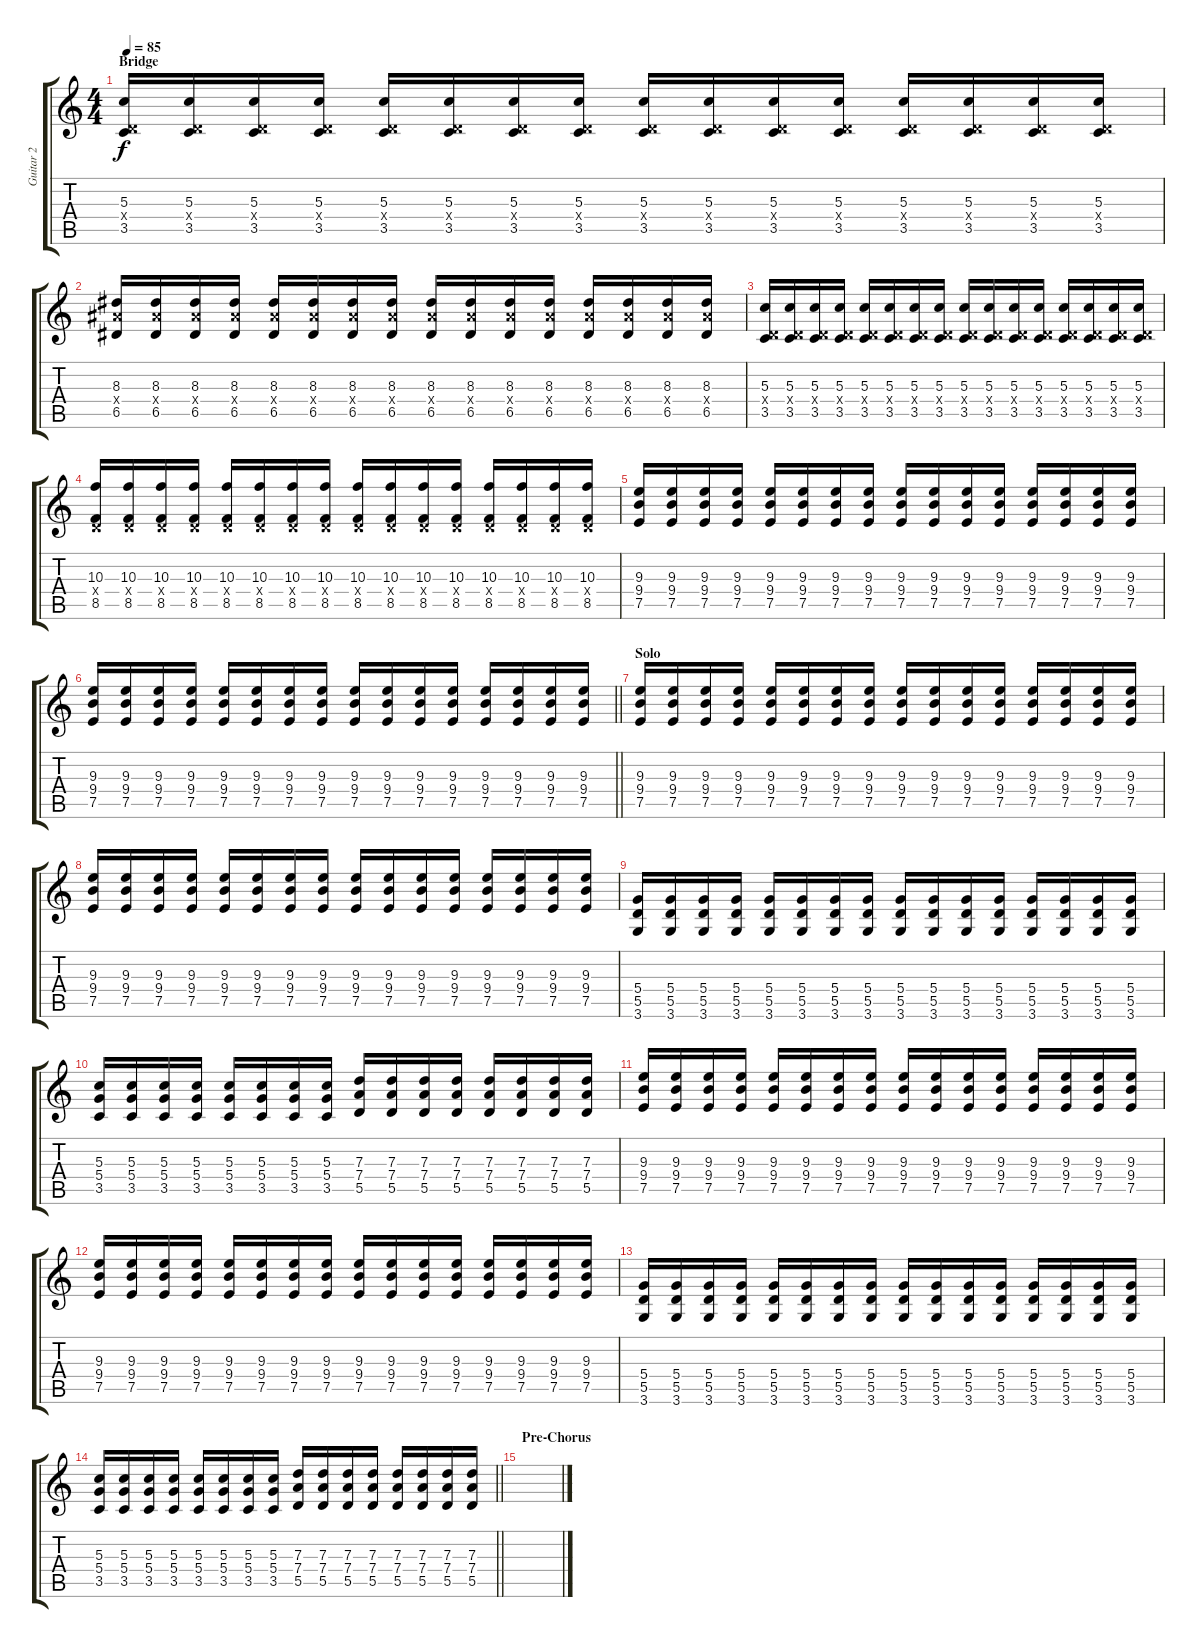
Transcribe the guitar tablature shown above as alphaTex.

\track ("Guitar 2" "Guitar 2") {instrument overdrivenguitar}
\staff {score tabs}
\tuning (E4 B3 G3 D3 A2 E2) {hide}
\ts (4 4)
\section ("" "Bridge")
\tempo 85
\clef g2
\ks c
(5.3 0.4{x} 3.5).16{dy f} (5.3 0.4{x} 3.5).16 (5.3 0.4{x} 3.5).16 (5.3 0.4{x} 3.5).16 (5.3 0.4{x} 3.5).16 (5.3 0.4{x} 3.5).16 (5.3 0.4{x} 3.5).16 (5.3 0.4{x} 3.5).16 (5.3 0.4{x} 3.5).16 (5.3 0.4{x} 3.5).16 (5.3 0.4{x} 3.5).16 (5.3 0.4{x} 3.5).16 (5.3 0.4{x} 3.5).16 (5.3 0.4{x} 3.5).16 (5.3 0.4{x} 3.5).16 (5.3 0.4{x} 3.5).16 |
(8.3 8.4{x} 6.5).16 (8.3 8.4{x} 6.5).16 (8.3 8.4{x} 6.5).16 (8.3 8.4{x} 6.5).16 (8.3 8.4{x} 6.5).16 (8.3 8.4{x} 6.5).16 (8.3 8.4{x} 6.5).16 (8.3 8.4{x} 6.5).16 (8.3 8.4{x} 6.5).16 (8.3 8.4{x} 6.5).16 (8.3 8.4{x} 6.5).16 (8.3 8.4{x} 6.5).16 (8.3 8.4{x} 6.5).16 (8.3 8.4{x} 6.5).16 (8.3 8.4{x} 6.5).16 (8.3 8.4{x} 6.5).16 |
(5.3 0.4{x} 3.5).16 (5.3 0.4{x} 3.5).16 (5.3 0.4{x} 3.5).16 (5.3 0.4{x} 3.5).16 (5.3 0.4{x} 3.5).16 (5.3 0.4{x} 3.5).16 (5.3 0.4{x} 3.5).16 (5.3 0.4{x} 3.5).16 (5.3 0.4{x} 3.5).16 (5.3 0.4{x} 3.5).16 (5.3 0.4{x} 3.5).16 (5.3 0.4{x} 3.5).16 (5.3 0.4{x} 3.5).16 (5.3 0.4{x} 3.5).16 (5.3 0.4{x} 3.5).16 (5.3 0.4{x} 3.5).16 |
(10.3 0.4{x} 8.5).16 (10.3 0.4{x} 8.5).16 (10.3 0.4{x} 8.5).16 (10.3 0.4{x} 8.5).16 (10.3 0.4{x} 8.5).16 (10.3 0.4{x} 8.5).16 (10.3 0.4{x} 8.5).16 (10.3 0.4{x} 8.5).16 (10.3 0.4{x} 8.5).16 (10.3 0.4{x} 8.5).16 (10.3 0.4{x} 8.5).16 (10.3 0.4{x} 8.5).16 (10.3 0.4{x} 8.5).16 (10.3 0.4{x} 8.5).16 (10.3 0.4{x} 8.5).16 (10.3 0.4{x} 8.5).16 |
(9.3 9.4 7.5).16 (9.3 9.4 7.5).16 (9.3 9.4 7.5).16 (9.3 9.4 7.5).16 (9.3 9.4 7.5).16 (9.3 9.4 7.5).16 (9.3 9.4 7.5).16 (9.3 9.4 7.5).16 (9.3 9.4 7.5).16 (9.3 9.4 7.5).16 (9.3 9.4 7.5).16 (9.3 9.4 7.5).16 (9.3 9.4 7.5).16 (9.3 9.4 7.5).16 (9.3 9.4 7.5).16 (9.3 9.4 7.5).16 |
\barLineRight lightlight
(9.3 9.4 7.5).16 (9.3 9.4 7.5).16 (9.3 9.4 7.5).16 (9.3 9.4 7.5).16 (9.3 9.4 7.5).16 (9.3 9.4 7.5).16 (9.3 9.4 7.5).16 (9.3 9.4 7.5).16 (9.3 9.4 7.5).16 (9.3 9.4 7.5).16 (9.3 9.4 7.5).16 (9.3 9.4 7.5).16 (9.3 9.4 7.5).16 (9.3 9.4 7.5).16 (9.3 9.4 7.5).16 (9.3 9.4 7.5).16 |
\section ("" "Solo")
(9.3 9.4 7.5).16 (9.3 9.4 7.5).16 (9.3 9.4 7.5).16 (9.3 9.4 7.5).16 (9.3 9.4 7.5).16 (9.3 9.4 7.5).16 (9.3 9.4 7.5).16 (9.3 9.4 7.5).16 (9.3 9.4 7.5).16 (9.3 9.4 7.5).16 (9.3 9.4 7.5).16 (9.3 9.4 7.5).16 (9.3 9.4 7.5).16 (9.3 9.4 7.5).16 (9.3 9.4 7.5).16 (9.3 9.4 7.5).16 |
(9.3 9.4 7.5).16 (9.3 9.4 7.5).16 (9.3 9.4 7.5).16 (9.3 9.4 7.5).16 (9.3 9.4 7.5).16 (9.3 9.4 7.5).16 (9.3 9.4 7.5).16 (9.3 9.4 7.5).16 (9.3 9.4 7.5).16 (9.3 9.4 7.5).16 (9.3 9.4 7.5).16 (9.3 9.4 7.5).16 (9.3 9.4 7.5).16 (9.3 9.4 7.5).16 (9.3 9.4 7.5).16 (9.3 9.4 7.5).16 |
(5.4 5.5 3.6).16 (5.4 5.5 3.6).16 (5.4 5.5 3.6).16 (5.4 5.5 3.6).16 (5.4 5.5 3.6).16 (5.4 5.5 3.6).16 (5.4 5.5 3.6).16 (5.4 5.5 3.6).16 (5.4 5.5 3.6).16 (5.4 5.5 3.6).16 (5.4 5.5 3.6).16 (5.4 5.5 3.6).16 (5.4 5.5 3.6).16 (5.4 5.5 3.6).16 (5.4 5.5 3.6).16 (5.4 5.5 3.6).16 |
(5.3 5.4 3.5).16 (5.3 5.4 3.5).16 (5.3 5.4 3.5).16 (5.3 5.4 3.5).16 (5.3 5.4 3.5).16 (5.3 5.4 3.5).16 (5.3 5.4 3.5).16 (5.3 5.4 3.5).16 (7.3 7.4 5.5).16 (7.3 7.4 5.5).16 (7.3 7.4 5.5).16 (7.3 7.4 5.5).16 (7.3 7.4 5.5).16 (7.3 7.4 5.5).16 (7.3 7.4 5.5).16 (7.3 7.4 5.5).16 |
(9.3 9.4 7.5).16 (9.3 9.4 7.5).16 (9.3 9.4 7.5).16 (9.3 9.4 7.5).16 (9.3 9.4 7.5).16 (9.3 9.4 7.5).16 (9.3 9.4 7.5).16 (9.3 9.4 7.5).16 (9.3 9.4 7.5).16 (9.3 9.4 7.5).16 (9.3 9.4 7.5).16 (9.3 9.4 7.5).16 (9.3 9.4 7.5).16 (9.3 9.4 7.5).16 (9.3 9.4 7.5).16 (9.3 9.4 7.5).16 |
(9.3 9.4 7.5).16 (9.3 9.4 7.5).16 (9.3 9.4 7.5).16 (9.3 9.4 7.5).16 (9.3 9.4 7.5).16 (9.3 9.4 7.5).16 (9.3 9.4 7.5).16 (9.3 9.4 7.5).16 (9.3 9.4 7.5).16 (9.3 9.4 7.5).16 (9.3 9.4 7.5).16 (9.3 9.4 7.5).16 (9.3 9.4 7.5).16 (9.3 9.4 7.5).16 (9.3 9.4 7.5).16 (9.3 9.4 7.5).16 |
(5.4 5.5 3.6).16 (5.4 5.5 3.6).16 (5.4 5.5 3.6).16 (5.4 5.5 3.6).16 (5.4 5.5 3.6).16 (5.4 5.5 3.6).16 (5.4 5.5 3.6).16 (5.4 5.5 3.6).16 (5.4 5.5 3.6).16 (5.4 5.5 3.6).16 (5.4 5.5 3.6).16 (5.4 5.5 3.6).16 (5.4 5.5 3.6).16 (5.4 5.5 3.6).16 (5.4 5.5 3.6).16 (5.4 5.5 3.6).16 |
\barLineRight lightlight
(5.3 5.4 3.5).16 (5.3 5.4 3.5).16 (5.3 5.4 3.5).16 (5.3 5.4 3.5).16 (5.3 5.4 3.5).16 (5.3 5.4 3.5).16 (5.3 5.4 3.5).16 (5.3 5.4 3.5).16 (7.3 7.4 5.5).16 (7.3 7.4 5.5).16 (7.3 7.4 5.5).16 (7.3 7.4 5.5).16 (7.3 7.4 5.5).16 (7.3 7.4 5.5).16 (7.3 7.4 5.5).16 (7.3 7.4 5.5).16 |
\section ("" "Pre-Chorus")
